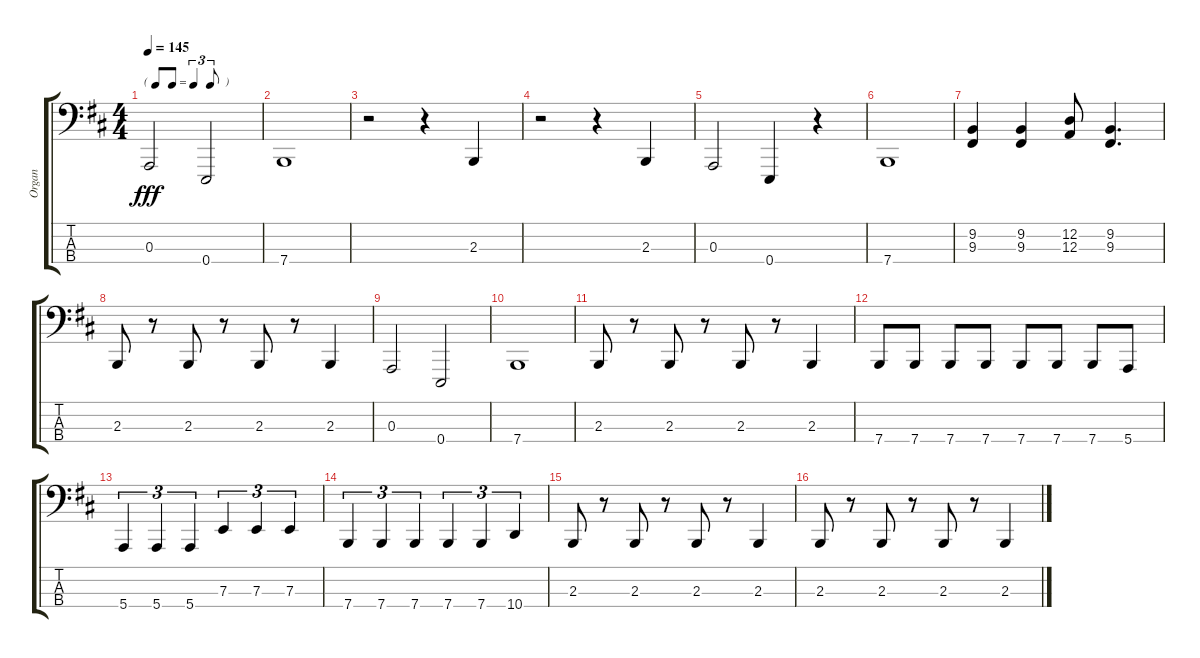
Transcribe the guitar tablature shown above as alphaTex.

\track ("Organ" "Organ") {instrument drawbarorgan}
\staff {score tabs}
\tuning (G2 D2 A1 E1) {hide}
\ts (4 4)
\tf triplet8th
\tempo 145
\clef f4
\ks d
0.3.2{dy fff} 0.4.2 |
7.4.1 |
r.2 r.4 2.3.4 |
r.2 r.4 2.3.4 |
0.3.2 0.4.4 r.4 |
7.4.1 |
(9.2 9.3).4 (9.2 9.3).4 (12.2 12.3).8 (9.2 9.3).4{d} |
2.3.8 r.8 2.3.8 r.8 2.3.8 r.8 2.3.4 |
0.3.2 0.4.2 |
7.4.1 |
2.3.8 r.8 2.3.8 r.8 2.3.8 r.8 2.3.4 |
7.4.8 7.4.8 7.4.8 7.4.8 7.4.8 7.4.8 7.4.8 5.4.8 |
5.4.4{tu (3 2)} 5.4.4{tu (3 2)} 5.4.4{tu (3 2)} 7.3.4{tu (3 2)} 7.3.4{tu (3 2)} 7.3.4{tu (3 2)} |
7.4.4{tu (3 2)} 7.4.4{tu (3 2)} 7.4.4{tu (3 2)} 7.4.4{tu (3 2)} 7.4.4{tu (3 2)} 10.4.4{tu (3 2)} |
2.3.8 r.8 2.3.8 r.8 2.3.8 r.8 2.3.4 |
2.3.8 r.8 2.3.8 r.8 2.3.8 r.8 2.3.4
